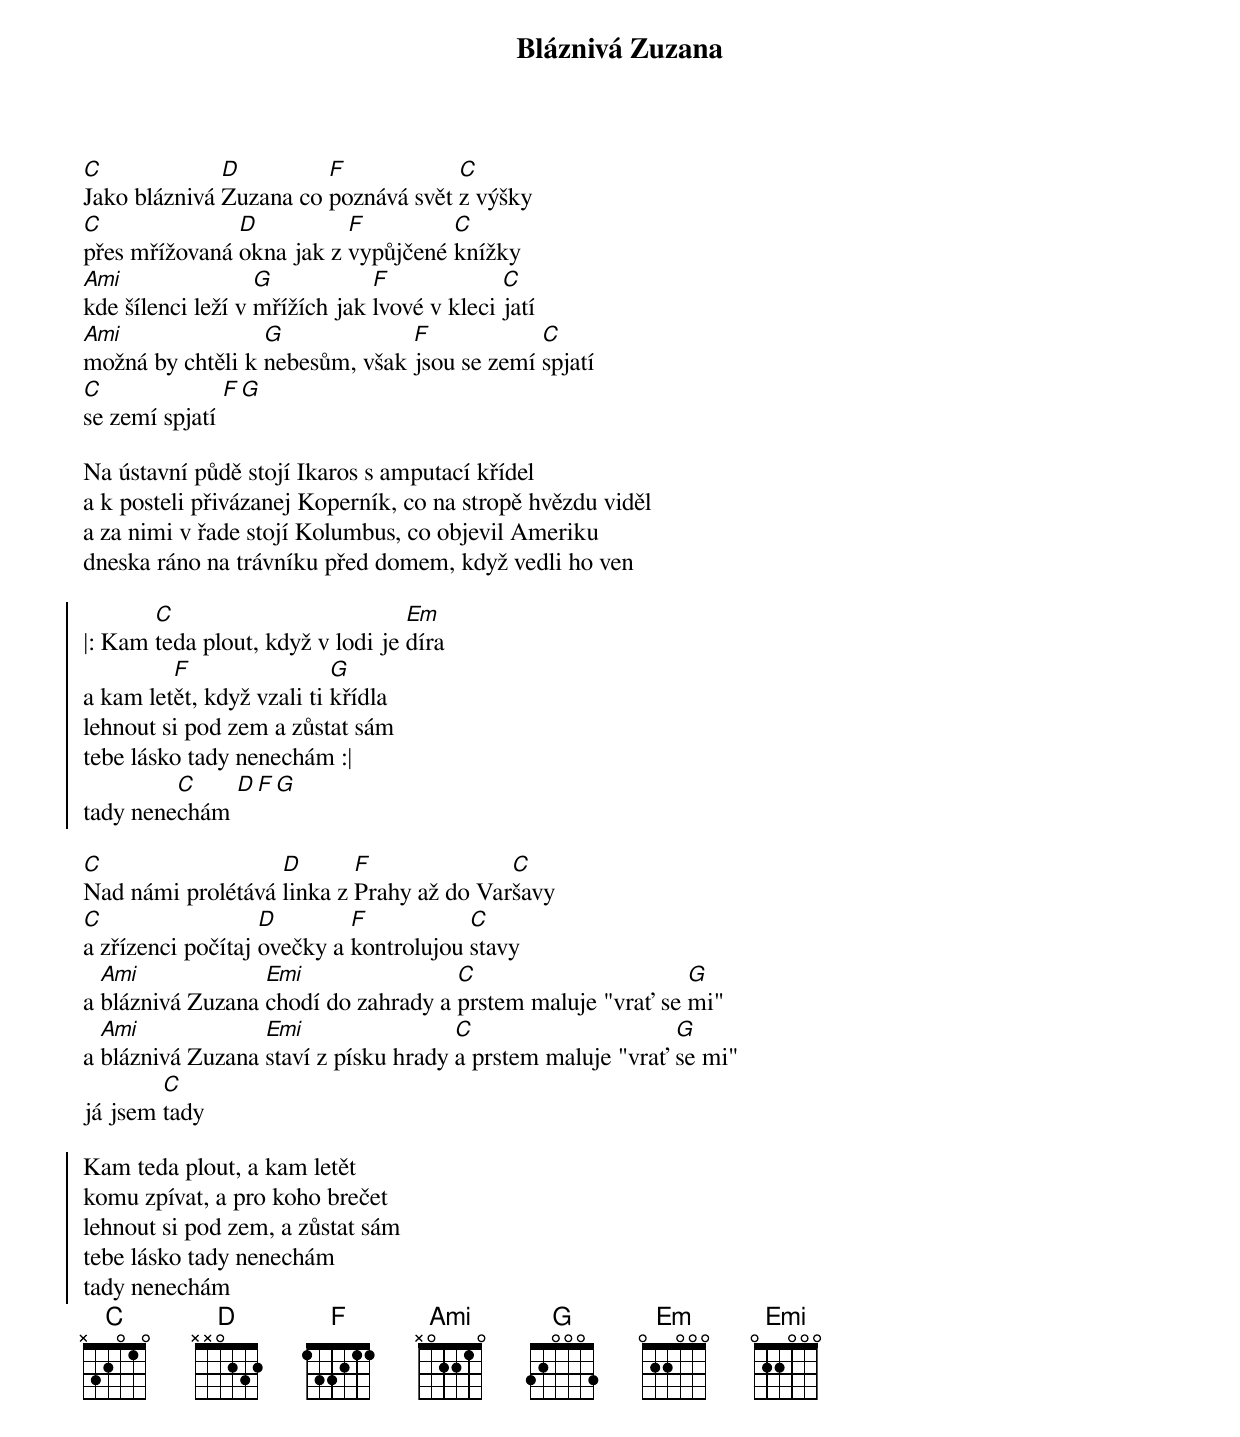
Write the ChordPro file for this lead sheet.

{title: Bláznivá Zuzana}
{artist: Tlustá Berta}
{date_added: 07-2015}
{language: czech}
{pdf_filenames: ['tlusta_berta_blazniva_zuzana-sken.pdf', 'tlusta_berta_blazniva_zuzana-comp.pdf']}
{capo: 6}
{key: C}
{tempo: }
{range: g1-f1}
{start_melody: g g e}

{start_of_verse}
[C]Jako bláznivá [D]Zuzana co [F]poznává svět [C]z výšky
[C]přes mřížovaná [D]okna jak z [F]vypůjčené [C]knížky
[Ami]kde šílenci leží v [G]mřížích jak [F]lvové v kleci [C]jatí
[Ami]možná by chtěli k [G]nebesům, však [F]jsou se zemí [C]spjatí
[C]se zemí spjatí [F][G]
{end_of_verse}

{start_of_verse}
Na ústavní půdě stojí Ikaros s amputací křídel
a k posteli přivázanej Koperník, co na stropě hvězdu viděl
a za nimi v řade stojí Kolumbus, co objevil Ameriku
dneska ráno na trávníku před domem, když vedli ho ven
{end_of_verse}

{start_of_chorus}
|: Kam [C]teda plout, když v lodi je [Em]díra
a kam let[F]ět, když vzali ti [G]křídla
lehnout si pod zem a zůstat sám
tebe lásko tady nenechám :|
tady nene[C]chám [D][F][G]
{end_of_chorus}

{start_of_verse}
[C]Nad námi prolétává [D]linka z [F]Prahy až do Var[C]šavy
[C]a zřízenci počítaj [D]ovečky a [F]kontrolujou [C]stavy
a [Ami]bláznivá Zuzana [Emi]chodí do zahrady a [C]prstem maluje "vrať se [G]mi"
a [Ami]bláznivá Zuzana [Emi]staví z písku hrady [C]a prstem maluje "vrať [G]se mi"
já jsem [C]tady
{end_of_verse}

{start_of_chorus}
Kam teda plout, a kam letět
komu zpívat, a pro koho brečet
lehnout si pod zem, a zůstat sám
tebe lásko tady nenechám
tady nenechám
{end_of_chorus}
